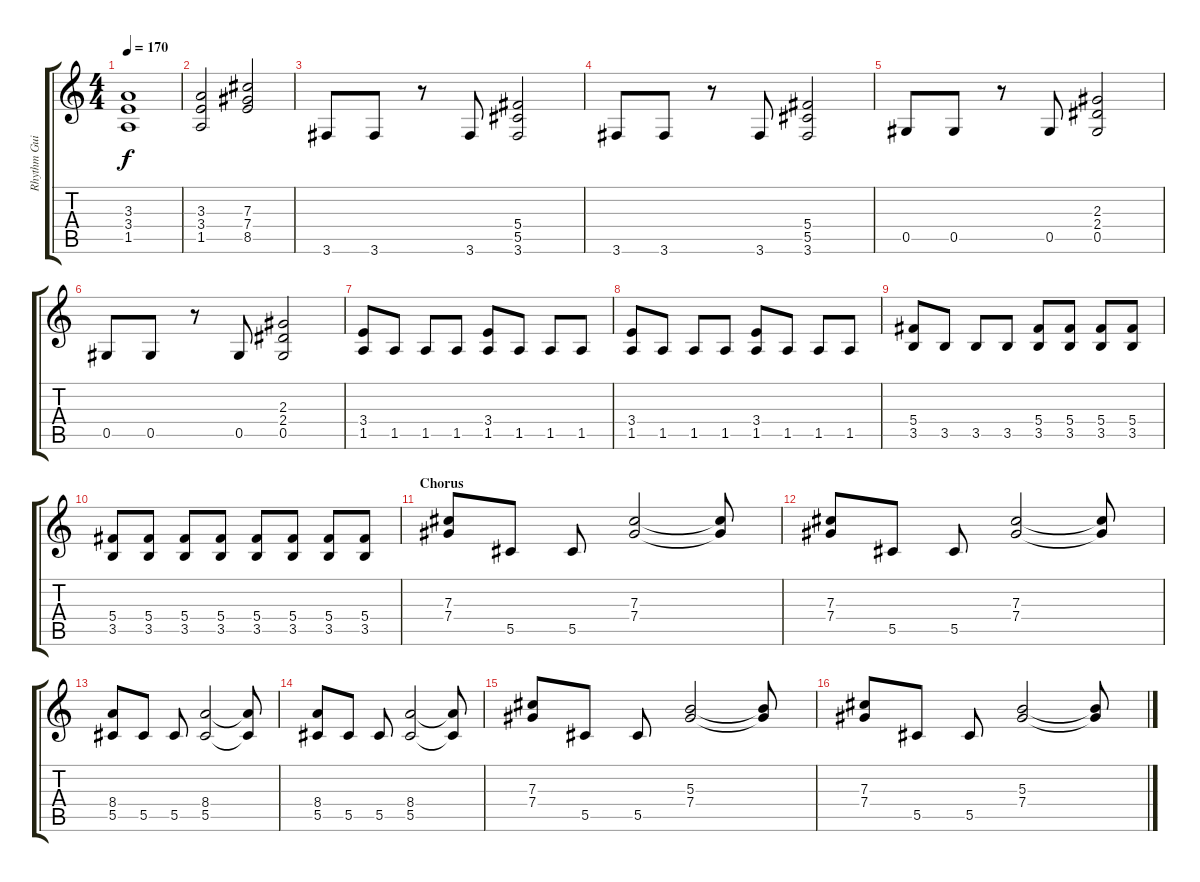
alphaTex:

\track ("Rhythm Guitar" "Rhythm Gui") {instrument distortionguitar}
\staff {score tabs}
\tuning (Eb4 Bb3 Gb3 Db3 Ab2 Eb2) {hide}
\ts (4 4)
\tempo 170
\clef g2
\ks c
(3.3 3.4 1.5).1{dy f} |
(3.3 3.4 1.5).2 (7.3 7.4 8.5).2 |
3.6.8 3.6.8 r.8 3.6.8 (5.4 5.5 3.6).2 |
3.6.8 3.6.8 r.8 3.6.8 (5.4 5.5 3.6).2 |
0.5.8 0.5.8 r.8 0.5.8 (2.3 2.4 0.5).2 |
0.5.8 0.5.8 r.8 0.5.8 (2.3 2.4 0.5).2 |
(3.4 1.5).8 1.5.8 1.5.8 1.5.8 (3.4 1.5).8 1.5.8 1.5.8 1.5.8 |
(3.4 1.5).8 1.5.8 1.5.8 1.5.8 (3.4 1.5).8 1.5.8 1.5.8 1.5.8 |
(5.4 3.5).8 3.5.8 3.5.8 3.5.8 (5.4 3.5).8 (5.4 3.5).8 (5.4 3.5).8 (5.4 3.5).8 |
(5.4 3.5).8 (5.4 3.5).8 (5.4 3.5).8 (5.4 3.5).8 (5.4 3.5).8 (5.4 3.5).8 (5.4 3.5).8 (5.4 3.5).8 |
\section ("" "Chorus")
(7.3 7.4).8{volume 13 balance 8} 5.5.8 5.5.8 (7.3 7.4).2 (7.3{t} 7.4{t}).8 |
(7.3 7.4).8 5.5.8 5.5.8 (7.3 7.4).2 (7.3{t} 7.4{t}).8 |
(8.4 5.5).8 5.5.8 5.5.8 (8.4 5.5).2 (8.4{t} 5.5{t}).8 |
(8.4 5.5).8 5.5.8 5.5.8 (8.4 5.5).2 (8.4{t} 5.5{t}).8 |
(7.3 7.4).8 5.5.8 5.5.8 (5.3 7.4).2 (5.3{t} 7.4{t}).8 |
(7.3 7.4).8 5.5.8 5.5.8 (5.3 7.4).2 (5.3{t} 7.4{t}).8
